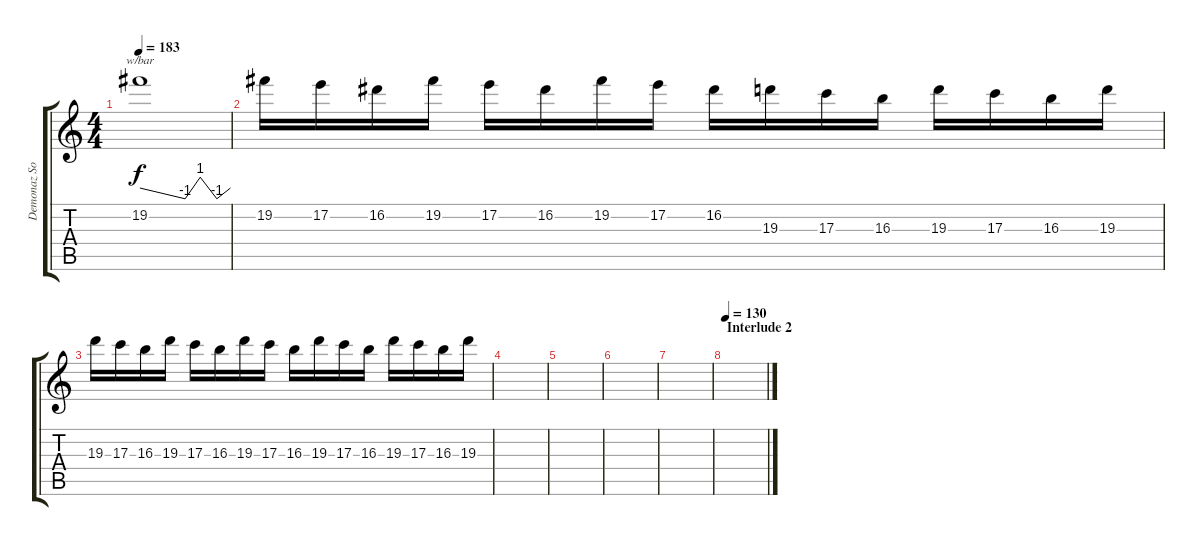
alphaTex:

\track ("Demonaz Solo" "Demonaz So") {instrument distortionguitar}
\staff {score tabs}
\tuning (E4 B3 G3 D3 A2 E2) {hide}
\ts (4 4)
\tempo 183
\clef g2
\ks c
19.2.1{tbe (custom default 0 0 30 -4 40 4 51 -4 60 0) dy f} |
19.2.16 17.2.16 16.2.16 19.2.16 17.2.16 16.2.16 19.2.16 17.2.16 16.2.16 19.3.16 17.3.16 16.3.16 19.3.16 17.3.16 16.3.16 19.3.16 |
19.3.16 17.3.16 16.3.16 19.3.16 17.3.16 16.3.16 19.3.16 17.3.16 16.3.16 19.3.16 17.3.16 16.3.16 19.3.16 17.3.16 16.3.16 19.3.16 |
|
|
|
|
\section ("" "Interlude 2")
\tempo 130
